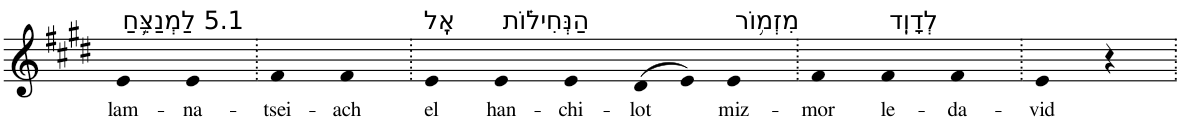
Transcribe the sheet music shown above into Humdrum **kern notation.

**kern	**text
*part1	*part1
*staff1	*staff1
*I"Piano	*
*I'Pno	*
*clefG2	*
*k[f#c#g#d#]	*
*E:	*
=1	=1
!LO:TX:a:t=5.1 לַמְנַצֵּ֥חַ	!
!	!LO:LY:b
4e	lam-
!	!LO:LY:b
4e	-na-
=2.	=2.
!	!LO:LY:b
4f#	-tsei-
!	!LO:LY:b
4f#	-ach
=3.	=3.
!LO:TX:a:t=אֶֽל	!
!	!LO:LY:b
4e	el
!LO:TX:a:t=הַנְּחִיל֗וֹת	!
!	!LO:LY:b
4e	han-
!	!LO:LY:b
4e	-chi-
!	!LO:LY:b
(>8d#	-lot
8e)	.
!LO:TX:a:t=מִזְמ֥וֹר	!
!	!LO:LY:b
4e	miz-
=4.	=4.
!	!LO:LY:b
4f#	-mor
!LO:TX:a:t=לְדָוִֽד	!
!	!LO:LY:b
4f#	le-
!	!LO:LY:b
4f#	-da-
=5.	=5.
!	!LO:LY:b
4e	-vid
4r	.
=.	=.
*-	*-
